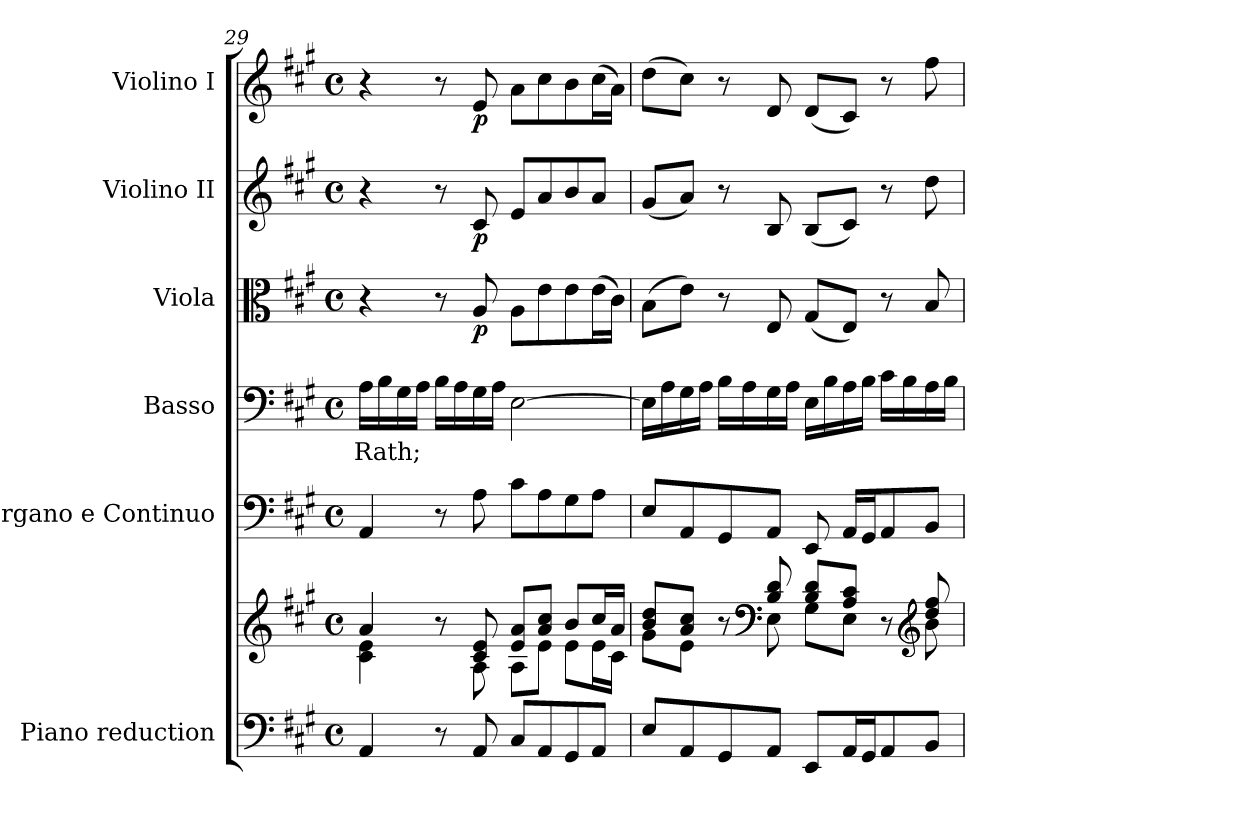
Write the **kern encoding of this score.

**kern	**kern	**kern	**kern	**text	**kern	**dynam	**kern	**dynam	**kern	**dynam
*part6	*part6	*part5	*part4	*part4	*part3	*part3	*part2	*part2	*part1	*part1
*staff7	*staff6	*staff5	*staff4	*staff4	*staff3	*staff3	*staff2	*staff2	*staff1	*staff1
*I"Piano reduction	*	*I"Organo e Continuo	*I"Basso	*	*I"Viola	*	*I"Violino II	*	*I"Violino I	*
*I'Pno	*	*	*	*	*I'Vla	*	*I'Vln	*	*I'Vln	*
*clefF4	*clefG2	*clefF4	*clefF4	*	*clefC3	*	*clefG2	*	*clefG2	*
*k[f#c#g#]	*k[f#c#g#]	*k[f#c#g#]	*k[f#c#g#]	*	*k[f#c#g#]	*	*k[f#c#g#]	*	*k[f#c#g#]	*
*M4/4	*M4/4	*M4/4	*M4/4	*	*M4/4	*	*M4/4	*	*M4/4	*
*met(c)	*met(c)	*met(c)	*met(c)	*	*met(c)	*	*met(c)	*	*met(c)	*
=29	=29	=29	=29	=29	=29	=29	=29	=29	=29	=29
*	*^	*	*	*	*	*	*	*	*	*
!	!	!	!	!	!LO:LY:b	!	!	!	!	!	!
4AA/	4a/	4c#\ 4e\	4AA/	16A\LL	Rath;	4r	.	4r	.	4r	.
.	.	.	.	16B\	.	.	.	.	.	.	.
.	.	.	.	16G#\	.	.	.	.	.	.	.
.	.	.	.	16A\JJ	.	.	.	.	.	.	.
8r	8r	8ryy	8r	16B\LL	.	8r	.	8r	.	8r	.
.	.	.	.	16A\	.	.	.	.	.	.	.
!	!	!	!	!	!	!	!LO:DY:b	!	!LO:DY:b	!	!LO:DY:b
8AA/	8c#/ 8e/	8A\	8A\	16G#\	.	8A/	p	8c#/	p	8e/	p
.	.	.	.	16A\JJ	.	.	.	.	.	.	.
8C#/L	8e/ 8a/L	8A\L	8c#\L	[2E\	.	8A\L	.	8e/L	.	8a\L	.
8AA/	8a/ 8cc#/J	8e\J	8A\	.	.	8e\	.	8a/	.	8cc#\	.
8GG#/	8b/L	8e\L	8G#\	.	.	8e\	.	8b/	.	8b\	.
8AA/J	16cc#/L	16e\L	8A\J	.	.	(16e\L	.	8a/J	.	(16cc#\L	.
.	16a/JJ	16c#\JJ	.	.	.	16c#\JJ)	.	.	.	16a\JJ)	.
!!LO:LB:g=z
=30	=30	=30	=30	=30	=30	=30	=30	=30	=30	=30	=30
8E/L	8b/ 8dd/L	8g#\L	8E/L	16E\LL]	.	(8B\L	.	(8g#/L	.	(8dd\L	.
.	.	.	.	16A\	.	.	.	.	.	.	.
8AA/	8a/ 8cc#/J	8e\J	8AA/	16G#\	.	8e\J)	.	8a/J)	.	8cc#\J)	.
.	.	.	.	16A\JJ	.	.	.	.	.	.	.
8GG#/	8r	8ryy	8GG#/	16B\LL	.	8r	.	8r	.	8r	.
.	.	.	.	16A\	.	.	.	.	.	.	.
*	*clefF4	*	*	*	*	*	*	*	*	*	*
8AA/J	8B/ 8d/	8E\	8AA/J	16G#\	.	8E/	.	8B/	.	8d/	.
.	.	.	.	16A\JJ	.	.	.	.	.	.	.
8EE/L	8B/ 8d/L	8G#\L	8EE/	16E\LL	.	(8G#/L	.	(8B/L	.	(8d/L	.
.	.	.	.	16B\	.	.	.	.	.	.	.
16AA/L	8A/ 8c#/J	8E\J	16AA/LL	16A\	.	8E/J)	.	8c#/J)	.	8c#/J)	.
16GG#/J	.	.	16GG#/J	16B\JJ	.	.	.	.	.	.	.
8AA/	8r	8ryy	8AA/	16c#\LL	.	8r	.	8r	.	8r	.
.	.	.	.	16B\	.	.	.	.	.	.	.
*	*clefG2	*	*	*	*	*	*	*	*	*	*
8BB/J	8dd/ 8ff#/	8b\	8BB/J	16A\	.	8B/	.	8dd\	.	8ff#\	.
.	.	.	.	16B\JJ	.	.	.	.	.	.	.
*	*v	*v	*	*	*	*	*	*	*	*	*
=	=	=	=	=	=	=	=	=	=	=
*-	*-	*-	*-	*-	*-	*-	*-	*-	*-	*-
